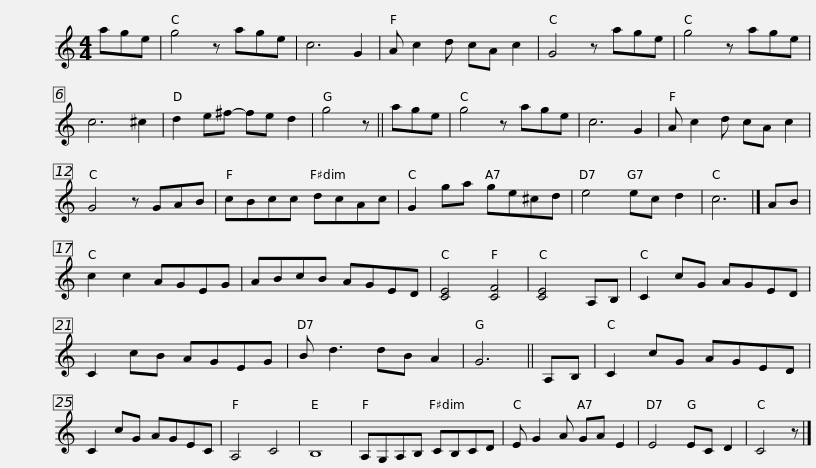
X:1
L:1/8
M:4/4
I:linebreak $
K:C
V:1 treble
V:1
 age | g4 z age | c6 G2 | A c2 d cA c2 | G4 z age | %5
 g4 z age | c6 ^c2 | d2 e^f- fe d2 | g4 z ||$ age | %10
 g4 z age | c6 G2 | A c2 d cA c2 | G4 z GAB | cBcc dcAc | %15
 G2 ga ge^cd | e4 ec d2 |$ c6 |] AB | c2 c2 AGEG | %20
 ABcB AGED | [CE]4 [CF]4 | [CE]4 A,B, | C2 cG AGED | C2 cB AGEG |$ %25
 B d3 dB A2 | G6 || A,B, | C2 cG AGED | C2 cG AGEC | %30
 A,4 C4 | B,8 | A,G,A,B, CB,CD |$ E G2 A GA E2 | E4 EC D2 | %35
 C4 z |] %36
